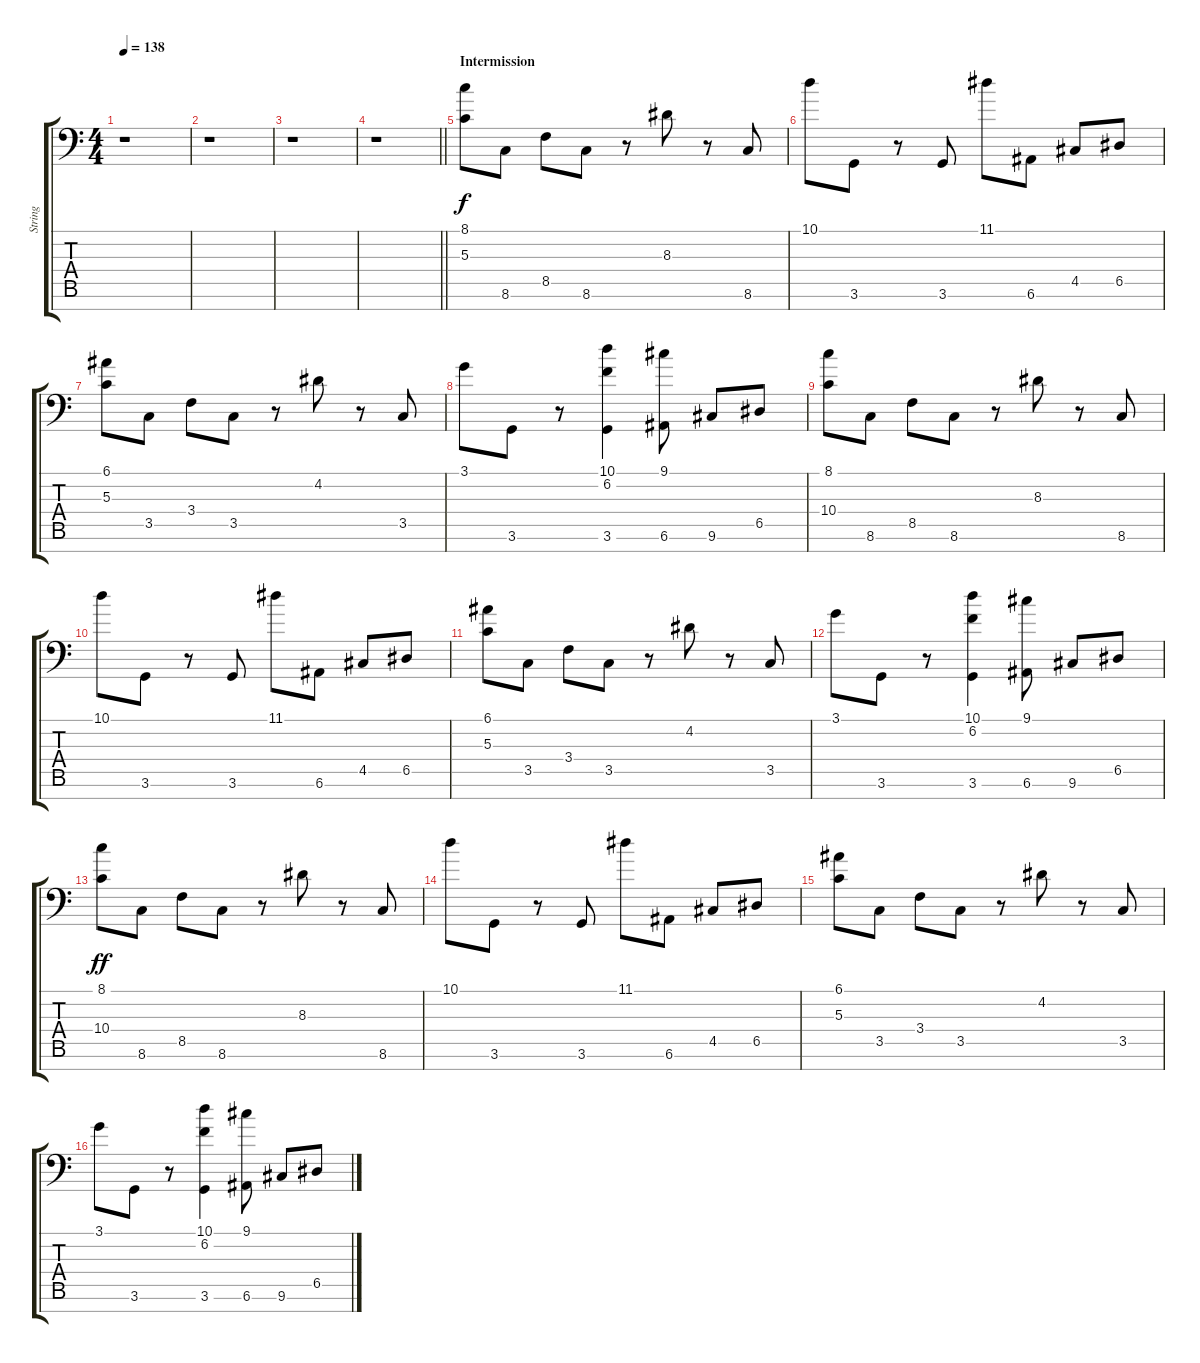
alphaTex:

\track ("String" "String") {instrument stringensemble2}
\staff {score tabs}
\tuning (E4 B3 G3 D3 A2 E2 C-1) {hide}
\ts (4 4)
\tempo 138
\clef f4
\ks c
r.1{dy f} |
r.1 |
r.1 |
\barLineRight lightlight
r.1 |
\section ("" "Intermission")
(8.1 5.3).8 8.6.8 8.5.8 8.6.8 r.8 8.3.8 r.8 8.6.8 |
10.1.8 3.6.8 r.8 3.6.8 11.1.8 6.6.8 4.5.8 6.5.8 |
(6.1 5.3).8 3.5.8 3.4.8 3.5.8 r.8 4.2.8 r.8 3.5.8 |
3.1.8 3.6.8 r.8 (10.1 6.2 3.6).4 (9.1 6.6).8 9.6.8 6.5.8 |
(8.1 10.4).8 8.6.8 8.5.8 8.6.8 r.8 8.3.8 r.8 8.6.8 |
10.1.8 3.6.8 r.8 3.6.8 11.1.8 6.6.8 4.5.8 6.5.8 |
(6.1 5.3).8 3.5.8 3.4.8 3.5.8 r.8 4.2.8 r.8 3.5.8 |
3.1.8 3.6.8 r.8 (10.1 6.2 3.6).4 (9.1 6.6).8 9.6.8 6.5.8 |
(8.1 10.4).8{dy ff} 8.6.8 8.5.8 8.6.8 r.8 8.3.8 r.8 8.6.8 |
10.1.8 3.6.8 r.8 3.6.8 11.1.8 6.6.8 4.5.8 6.5.8 |
(6.1 5.3).8 3.5.8 3.4.8 3.5.8 r.8 4.2.8 r.8 3.5.8 |
3.1.8 3.6.8 r.8 (10.1 6.2 3.6).4 (9.1 6.6).8 9.6.8 6.5.8
